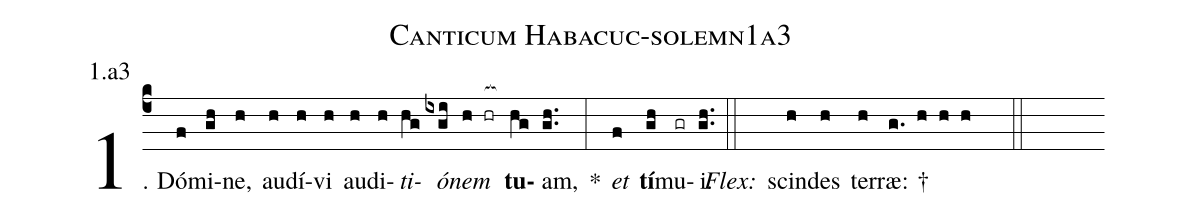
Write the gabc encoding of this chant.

name: Canticum Habacuc-solemn1a3;
annotation: 1.a3;
%%
(c4)1. Dó(f)mi(gh)ne,(h) au(h)dí(h)vi(h) au(h)di(h)<i>ti</i>(hg)<i>ó</i>(ixgi)<i>nem</i>(h hr[ocb:1{]) <b>tu</b>(hg[ocb:0}])am,(gh..) *(:) <i>et</i>(f) <b>tí</b>(gh)mu(gr)i.(gh..) (::)
<i>Flex:</i>()  scin(h)des(h) ter(h)ræ: †(g. h h h  ::)
